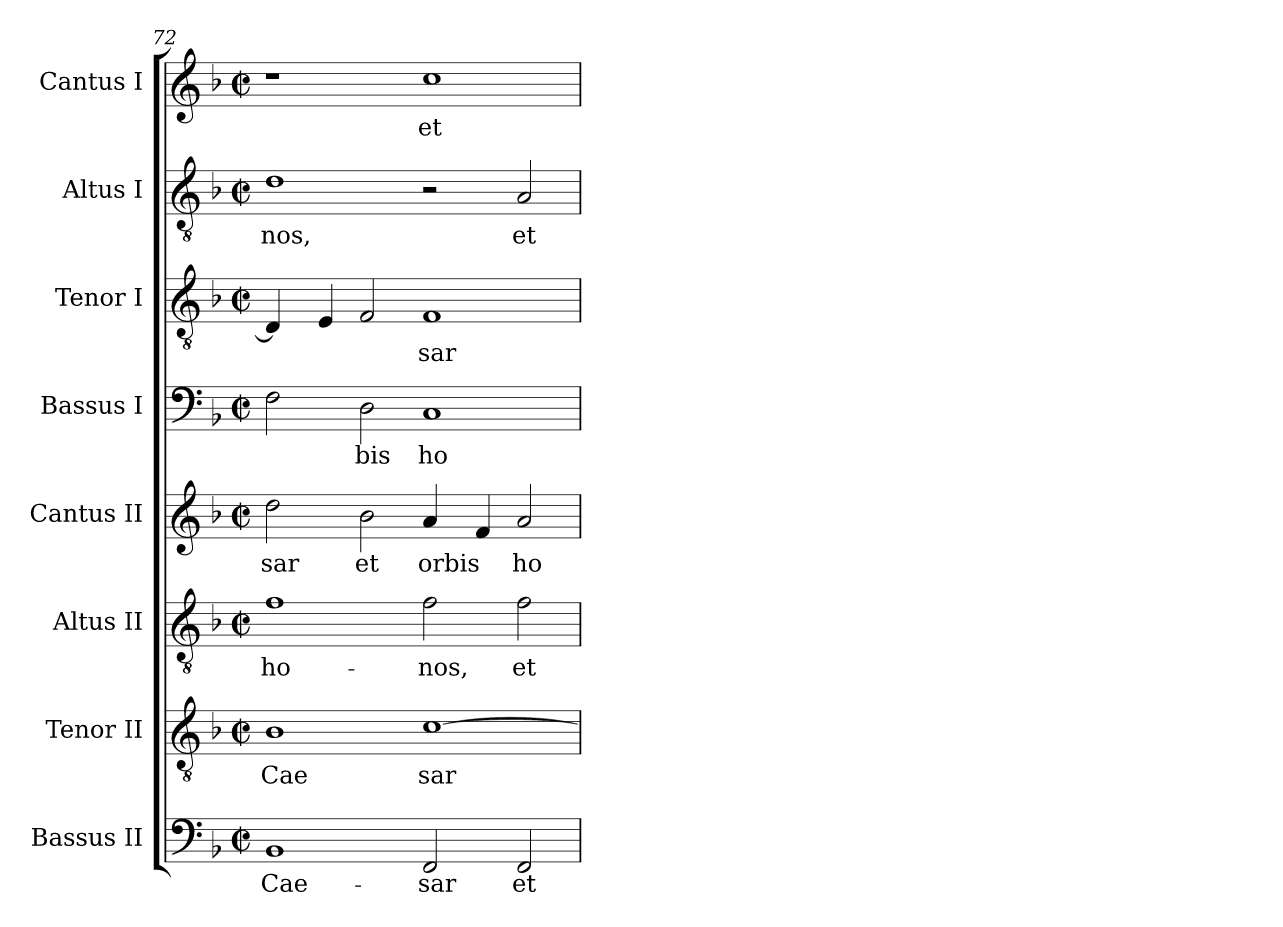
**kern	**text	**kern	**text	**kern	**text	**kern	**text	**kern	**text	**kern	**text	**kern	**text	**kern	**text
*part8	*part8	*part7	*part7	*part6	*part6	*part5	*part5	*part4	*part4	*part3	*part3	*part2	*part2	*part1	*part1
*staff8	*staff8	*staff7	*staff7	*staff6	*staff6	*staff5	*staff5	*staff4	*staff4	*staff3	*staff3	*staff2	*staff2	*staff1	*staff1
*I"Bassus II	*	*I"Tenor II	*	*I"Altus II	*	*I"Cantus II	*	*I"Bassus I	*	*I"Tenor I	*	*I"Altus I	*	*I"Cantus I	*
!!LO:LB:g=z
*clefF4	*	*clefGv2	*	*clefGv2	*	*clefG2	*	*clefF4	*	*clefGv2	*	*clefGv2	*	*clefG2	*
*k[b-]	*	*k[b-]	*	*k[b-]	*	*k[b-]	*	*k[b-]	*	*k[b-]	*	*k[b-]	*	*k[b-]	*
*F:	*	*F:	*	*F:	*	*F:	*	*F:	*	*F:	*	*F:	*	*F:	*
*M2/2	*	*M2/2	*	*M2/2	*	*M2/2	*	*M2/2	*	*M2/2	*	*M2/2	*	*M2/2	*
*met(c|)	*	*met(c|)	*	*met(c|)	*	*met(c|)	*	*met(c|)	*	*met(c|)	*	*met(c|)	*	*met(c|)	*
=72	=72	=72	=72	=72	=72	=72	=72	=72	=72	=72	=72	=72	=72	=72	=72
!	!LO:LY:b:cj	!	!LO:LY:b:cj	!	!LO:LY:b:cj	!	!LO:LY:b:cj	!	!	!	!	!	!LO:LY:b:cj	!	!
*	*	*	*	*	*	*	*	*^	*	*	*	*	*	*	*
*	*	*	*	*	*	*	*	*	*^	*	*	*	*	*	*	*
1BB-	Cae-	1B-	Cae	1f	ho-	2dd\	sar	2F\	16ryy	4ryy	.	4D/]	.	1d	-nos,	1r	.
.	.	.	.	.	.	.	.	.	1ryy	.	.	.	.	.	.	.	.
.	.	.	.	.	.	.	.	.	.	1..ryy	.	4E/	.	.	.	.	.
!	!	!	!	!	!	!	!LO:LY:b:cj	!	!	!	!LO:LY:b:cj	!	!	!	!	!	!
.	.	.	.	.	.	2b-\	et	2D\	.	.	bis	2F/	.	.	.	.	.
!	!LO:LY:b:cj	!	!LO:LY:b:cj	!	!LO:LY:b:cj	!	!LO:LY:b	!	!	!	!LO:LY:b:cj	!	!LO:LY:b:cj	!	!	!	!LO:LY:b:cj
2FF/	-sar	[>1c	sar	2f\	-nos,	4a/	orbis	1C	.	.	ho-	1F	sar	2r	.	1cc	et
.	.	.	.	.	.	.	.	.	2...ryy	.	.	.	.	.	.	.	.
.	.	.	.	.	.	4f/	.	.	.	.	.	.	.	.	.	.	.
!	!LO:LY:b:cj	!	!	!	!LO:LY:b:cj	!	!LO:LY:b:cj	!	!	!	!	!	!	!	!LO:LY:b:cj	!	!
2FF/	et	.	.	2f\	et	2a/	ho-	.	.	.	.	.	.	2A/	et	.	.
*	*	*	*	*	*	*	*	*v	*v	*v	*	*	*	*	*	*	*
=	=	=	=	=	=	=	=	=	=	=	=	=	=	=	=
*-	*-	*-	*-	*-	*-	*-	*-	*-	*-	*-	*-	*-	*-	*-	*-
